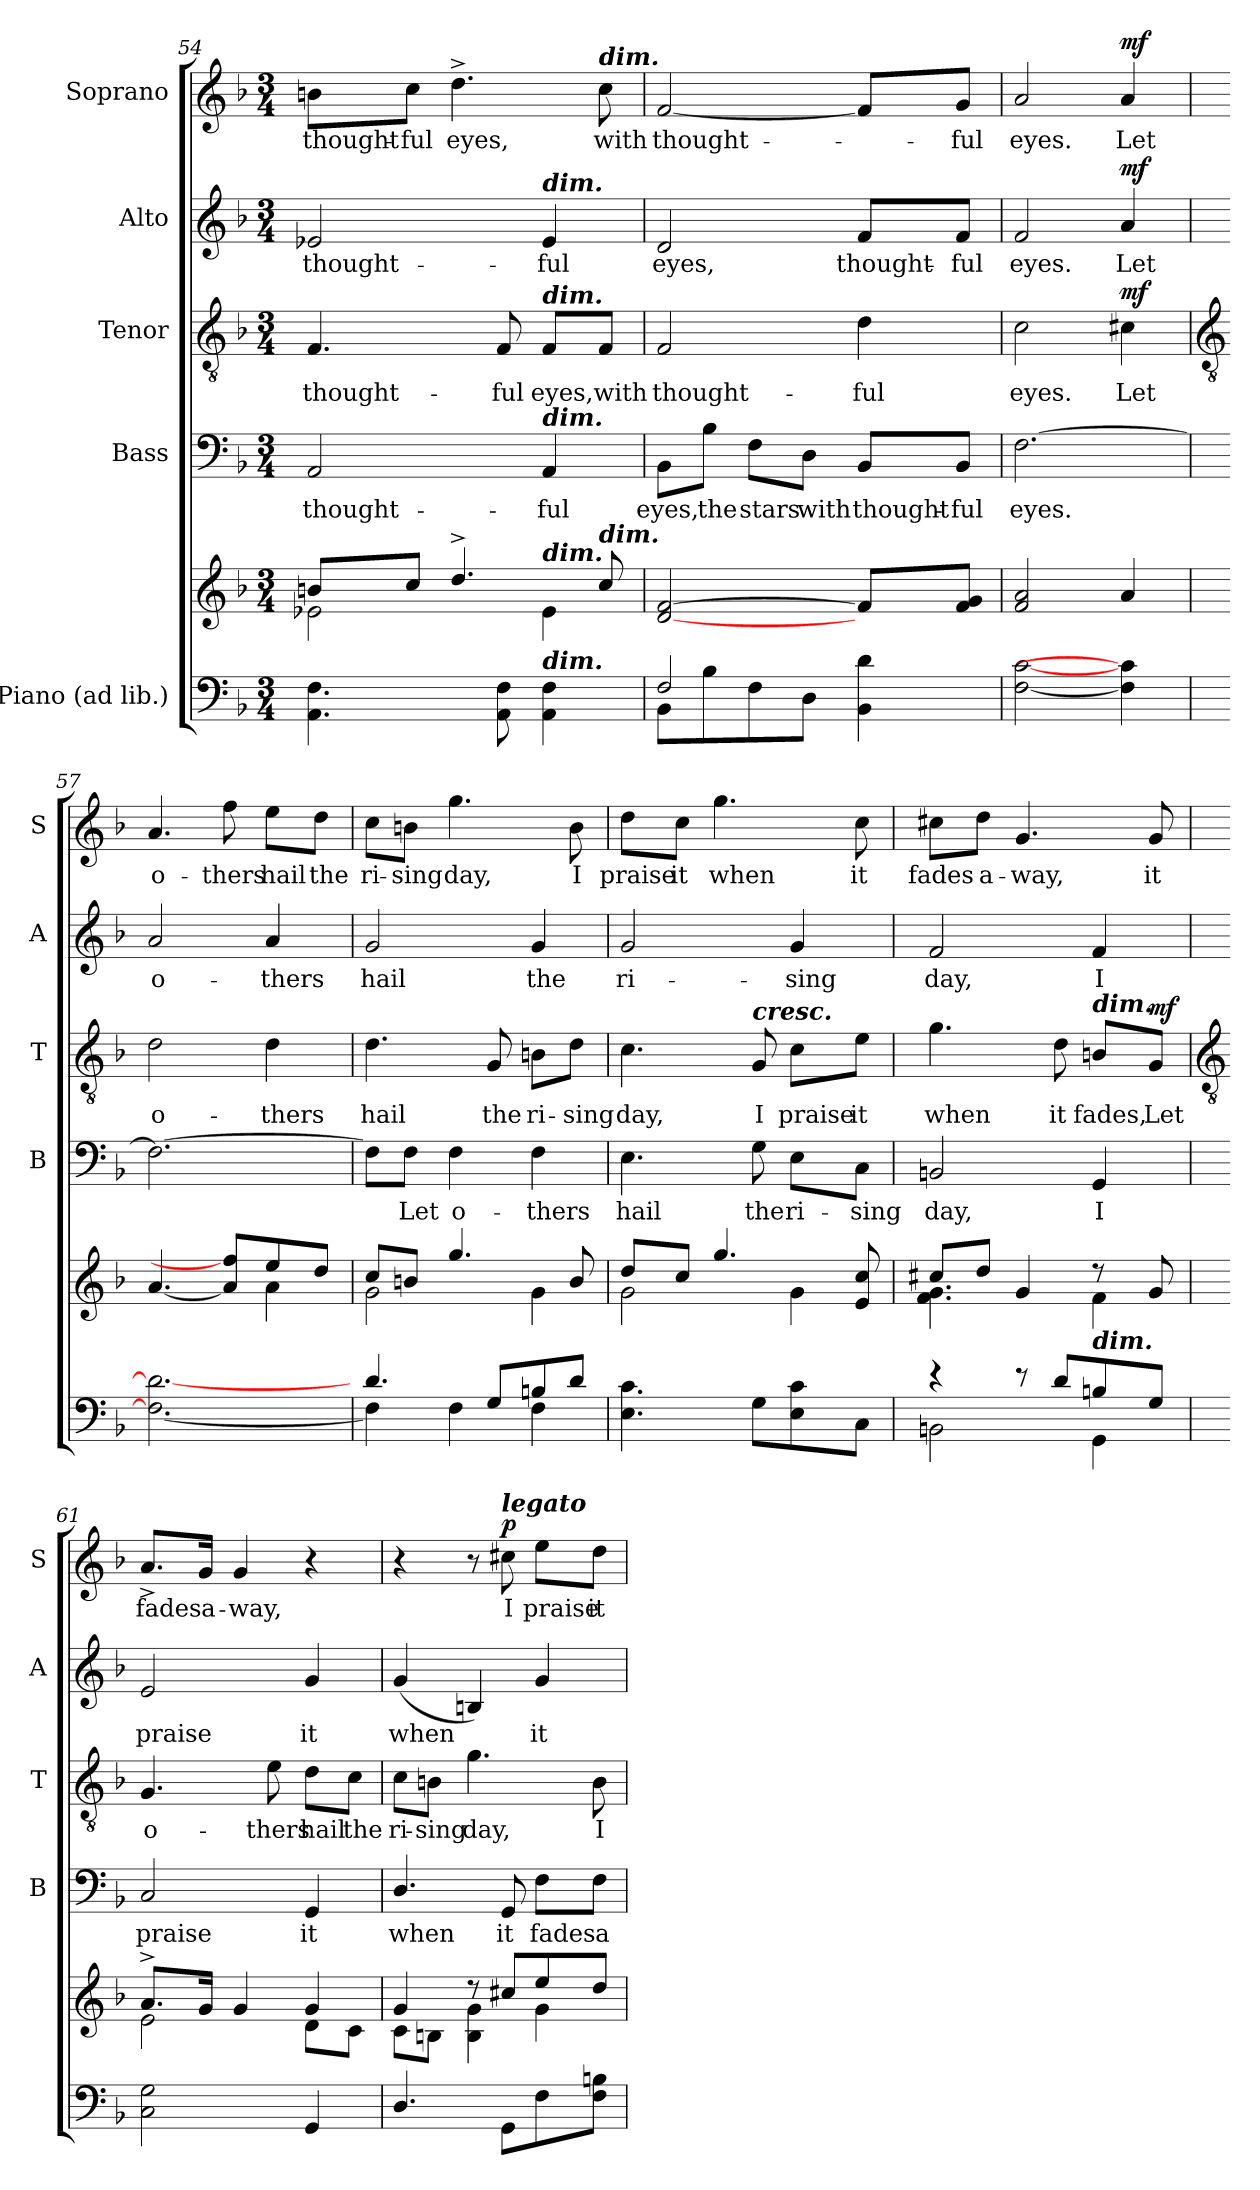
**kern	**kern	**dynam	**kern	**text	**kern	**text	**dynam	**kern	**text	**dynam	**kern	**text	**dynam
*part5	*part5	*part5	*part4	*part4	*part3	*part3	*part3	*part2	*part2	*part2	*part1	*part1	*part1
*staff6	*staff5	*staff5/6	*staff4	*staff4	*staff3	*staff3	*staff3	*staff2	*staff2	*staff2	*staff1	*staff1	*staff1
*I"Piano (ad lib.)	*	*	*I"Bass	*	*I"Tenor	*	*	*I"Alto	*	*	*I"Soprano	*	*
*	*	*	*I'B	*	*I'T	*	*	*I'A	*	*	*I'S	*	*
*clefF4	*clefG2	*	*clefF4	*	*clefGv2	*	*	*clefG2	*	*	*clefG2	*	*
*k[b-]	*k[b-]	*	*k[b-]	*	*k[b-]	*	*	*k[b-]	*	*	*k[b-]	*	*
*F:	*F:	*	*F:	*	*F:	*	*	*F:	*	*	*F:	*	*
*M3/4	*M3/4	*	*M3/4	*	*M3/4	*	*	*M3/4	*	*	*M3/4	*	*
=54	=54	=54	=54	=54	=54	=54	=54	=54	=54	=54	=54	=54	=54
*^	*^	*	*	*	*	*	*	*	*	*	*	*	*
!	!	!	!	!	!	!LO:LY:b	!	!LO:LY:b	!	!	!LO:LY:b	!	!	!LO:LY:b	!
2.ryy	4.AA\ 4.F\	8bn/L	2e-X\	.	2AA	thought-	4.F	thought-	.	2e-X	thought-	.	8bn\L	thought-	.
!	!	!	!	!	!	!	!	!	!	!	!	!	!	!LO:LY:b	!
.	.	8cc/J	.	.	.	.	.	.	.	.	.	.	8cc\J	-ful	.
!	!	!	!	!	!	!	!	!	!	!	!	!	!	!LO:LY:b	!
.	.	4.dd^/	.	.	.	.	.	.	.	.	.	.	4.dd^	eyes,	.
!	!	!	!	!	!	!	!	!LO:LY:b	!	!	!	!	!	!	!
.	8AA\ 8F\	.	.	.	.	.	8F	-ful	.	.	.	.	.	.	.
!	!	!	!	!	!	!	!	!	!	!LO:TX:a:Bi:t=dim.	!	!	!	!	!
!	!	!	!	!	!	!	!LO:TX:a:Bi:t=dim.	!	!	!	!	!	!	!	!
!	!	!	!	!	!LO:TX:a:Bi:t=dim.	!	!	!	!	!	!	!	!	!	!
!	!	!	!LO:TX:a:Bi:t=dim.	!	!	!	!	!	!	!	!	!	!	!	!
!	!LO:TX:a:Bi:t=dim.	!	!	!	!	!	!	!	!	!	!	!	!	!	!
!	!	!	!	!	!	!LO:LY:b	!	!LO:LY:b	!	!	!LO:LY:b	!	!	!	!
.	4AA\ 4F\	.	4e-\	.	4AA	-ful	8F/L	eyes,	.	4e-	-ful	.	.	.	.
!	!	!	!	!	!	!	!	!	!	!	!	!	!LO:TX:a:Bi:t=dim.	!	!
!	!	!LO:TX:a:Bi:t=dim.	!	!	!	!	!	!	!	!	!	!	!	!	!
!	!	!	!	!	!	!	!	!LO:LY:b	!	!	!	!	!	!LO:LY:b	!
.	.	8cc/	.	.	.	.	8F/J	with	.	.	.	.	8cc	with	.
=55	=55	=55	=55	=55	=55	=55	=55	=55	=55	=55	=55	=55	=55	=55	=55
!	!	!	!	!	!	!LO:LY:b	!	!LO:LY:b	!	!	!LO:LY:b	!	!	!LO:LY:b	!
2F/	8BB-\L	[2d/ [2f/	2ryy	.	8BB-\L	eyes,	2F	thought-	.	2d	eyes,	.	[2f	thought-	.
!	!	!	!	!	!	!LO:LY:b	!	!	!	!	!	!	!	!	!
.	8B-\	.	.	.	8B-\J	the	.	.	.	.	.	.	.	.	.
!	!	!	!	!	!	!LO:LY:b	!	!	!	!	!	!	!	!	!
.	8F\	.	.	.	8F\L	stars	.	.	.	.	.	.	.	.	.
!	!	!	!	!	!	!LO:LY:b	!	!	!	!	!	!	!	!	!
.	8D/J	.	.	.	8D\J	with	.	.	.	.	.	.	.	.	.
!	!	!	!	!	!	!LO:LY:b	!	!LO:LY:b	!	!	!LO:LY:b	!	!	!	!
4ryy	4BB-\ 4d\	8f/L]	8ryy	.	8BB-/L	thought-	4d	-ful	.	8f/L	thought-	.	8f/L]	.	.
!	!	!	!	!	!	!LO:LY:b	!	!	!	!	!LO:LY:b	!	!	!LO:LY:b	!
.	.	8f/ 8g/J	8ryy	.	8BB-/J	-ful	.	.	.	8f/J	-ful	.	8g/J	ful	.
=56	=56	=56	=56	=56	=56	=56	=56	=56	=56	=56	=56	=56	=56	=56	=56
!	!	!	!	!	!	!LO:LY:b	!	!LO:LY:b	!	!	!LO:LY:b	!	!	!LO:LY:b	!
2.ryy	[2F\ [2c\	2f/ 2a/	2.ryy	.	[2.F	eyes.	2c	eyes.	.	2f	eyes.	.	2a	eyes.	.
!	!	!	!	!LO:DY:b=2	!	!	!	!LO:LY:b	!	!	!LO:LY:b	!	!	!LO:LY:b	!
!	!	!	!	!LO:DY:n=1:b	!	!	!	!	!LO:DY:b	!	!	!LO:DY:b	!	!	!LO:DY:b
.	4F\] 4c#\]	4a/	.	mf mf	.	.	4c#X	Let	mf	4a	Let	mf	4a	Let	mf
!!LO:LB:g=z
=57	=57	=57	=57	=57	=57	=57	=57	=57	=57	=57	=57	=57	=57	=57	=57
*	*	*	*	*	*	*	*clefGv2	*	*	*	*	*	*	*	*
!	!	!	!	!	!	!	!	!LO:LY:b	!	!	!LO:LY:b	!	!	!LO:LY:b	!
2.ryy	2.F\_ 2.d\_	[4.a/	2ryy	.	2.F_	.	2d	o-	.	2a	o-	.	4.a	o-	.
!	!	!	!	!	!	!	!	!	!	!	!	!	!	!LO:LY:b	!
.	.	8a/] 8ff/]L	.	.	.	.	.	.	.	.	.	.	8ff	-thers	.
!	!	!	!	!	!	!	!	!LO:LY:b	!	!	!LO:LY:b	!	!	!LO:LY:b	!
.	.	8ee/	4a\	.	.	.	4d	-thers	.	4a	-thers	.	8ee\L	hail	.
!	!	!	!	!	!	!	!	!	!	!	!	!	!	!LO:LY:b	!
.	.	8dd/J	.	.	.	.	.	.	.	.	.	.	8dd\J	the	.
=58	=58	=58	=58	=58	=58	=58	=58	=58	=58	=58	=58	=58	=58	=58	=58
!	!	!	!	!	!	!	!	!LO:LY:b	!	!	!LO:LY:b	!	!	!LO:LY:b	!
4.d/	4F\]	8cc/L	2g\	.	8F\L]	.	4.d	hail	.	2g	hail	.	8cc\L	ri-	.
!	!	!	!	!	!	!LO:LY:b	!	!	!	!	!	!	!	!LO:LY:b	!
.	.	8bn/J	.	.	8F\J	Let	.	.	.	.	.	.	8bn\J	-sing	.
!	!	!	!	!	!	!LO:LY:b	!	!	!	!	!	!	!	!LO:LY:b	!
.	4F\	4.gg/	.	.	4F	o-	.	.	.	.	.	.	4.gg	day,	.
!	!	!	!	!	!	!	!	!LO:LY:b	!	!	!	!	!	!	!
8G/L	.	.	.	.	.	.	8G	the	.	.	.	.	.	.	.
!	!	!	!	!	!	!LO:LY:b	!	!LO:LY:b	!	!	!LO:LY:b	!	!	!	!
8Bn/	4F\	.	4g\	.	4F	-thers	8Bn\L	ri-	.	4g	the	.	.	.	.
!	!	!	!	!	!	!	!	!LO:LY:b	!	!	!	!	!	!LO:LY:b	!
8d/J	.	8b/	.	.	.	.	8d\J	-sing	.	.	.	.	8b	I	.
=59	=59	=59	=59	=59	=59	=59	=59	=59	=59	=59	=59	=59	=59	=59	=59
!	!	!	!	!	!	!LO:LY:b	!	!LO:LY:b	!	!	!LO:LY:b	!	!	!LO:LY:b	!
2.ryy	4.E\ 4.c\	8dd/L	2g\	.	4.E	hail	4.c	day,	.	2g	ri-	.	8dd\L	praise	.
!	!	!	!	!	!	!	!	!	!	!	!	!	!	!LO:LY:b	!
.	.	8cc/J	.	.	.	.	.	.	.	.	.	.	8cc\J	it	.
!	!	!	!	!	!	!	!	!	!	!	!	!	!	!LO:LY:b	!
.	.	4.gg/	.	.	.	.	.	.	.	.	.	.	4.gg	when	.
!	!	!	!	!	!	!	!LO:TX:a:Bi:t=cresc.	!	!	!	!	!	!	!	!
!	!	!	!	!	!	!LO:LY:b	!	!LO:LY:b	!	!	!	!	!	!	!
.	8G\L	.	.	.	8G	the	8G	I	.	.	.	.	.	.	.
!	!	!	!	!	!	!LO:LY:b	!	!LO:LY:b	!	!	!LO:LY:b	!	!	!	!
.	8E\ 8c\	.	4g\	.	8E\L	ri-	8c\L	praise	.	4g	-sing	.	.	.	.
!	!	!	!	!	!	!LO:LY:b	!	!LO:LY:b	!	!	!	!	!	!LO:LY:b	!
.	8C\J	8e/ 8cc/	.	.	8C\J	-sing	8e\J	it	.	.	.	.	8cc	it	.
=60	=60	=60	=60	=60	=60	=60	=60	=60	=60	=60	=60	=60	=60	=60	=60
!	!	!	!	!	!	!LO:LY:b	!	!LO:LY:b	!	!	!LO:LY:b	!	!	!LO:LY:b	!
4r	2BBn\	8cc#X/L	4.f\ 4.g\	.	2BBn	day,	4.g	when	.	2f	day,	.	8cc#X\L	fades	.
!	!	!	!	!	!	!	!	!	!	!	!	!	!	!LO:LY:b	!
.	.	8dd/J	.	.	.	.	.	.	.	.	.	.	8dd\J	a-	.
!	!	!	!	!	!	!	!	!	!	!	!	!	!	!LO:LY:b	!
8r	.	4g/	.	.	.	.	.	.	.	.	.	.	4.g	-way,	.
!	!	!	!	!	!	!	!	!LO:LY:b	!	!	!	!	!	!	!
8d/L	.	.	8ryy	.	.	.	8d	it	.	.	.	.	.	.	.
!	!	!	!	!	!	!	!LO:TX:a:Bi:t=dim.	!	!	!	!	!	!	!	!
!LO:TX:a:Bi:t=dim.	!	!	!	!	!	!	!	!	!	!	!	!	!	!	!
!	!	!	!	!	!	!LO:LY:b	!	!LO:LY:b	!	!	!LO:LY:b	!	!	!	!
8Bn/	4GG\	8r	4f\	.	4GG	I	8Bn/L	fades,	.	4f	I	.	.	.	.
!	!	!	!	!	!	!	!	!LO:LY:b	!LO:DY:b	!	!	!	!	!LO:LY:b	!
8G/J	.	8g/	.	.	.	.	8G/J	Let	mf	.	.	.	8g	it	.
!!LO:LB:g=z
=61	=61	=61	=61	=61	=61	=61	=61	=61	=61	=61	=61	=61	=61	=61	=61
*	*	*	*	*	*	*	*clefGv2	*	*	*	*	*	*	*	*
!	!	!	!	!	!	!LO:LY:b	!	!LO:LY:b	!	!	!LO:LY:b	!	!	!LO:LY:b	!
2.ryy	2C\ 2G\	8.a^/L	2e\	.	2C	praise	4.G	o-	.	2e	praise	.	8.a^/L	fades	.
!	!	!	!	!	!	!	!	!	!	!	!	!	!	!LO:LY:b	!
.	.	16g/J	.	.	.	.	.	.	.	.	.	.	16g/Jk	a-	.
!	!	!	!	!	!	!	!	!	!	!	!	!	!	!LO:LY:b	!
.	.	4g/	.	.	.	.	.	.	.	.	.	.	4g	-way,	.
!	!	!	!	!	!	!	!	!LO:LY:b	!	!	!	!	!	!	!
.	.	.	.	.	.	.	8e	-thers	.	.	.	.	.	.	.
!	!	!	!	!	!	!LO:LY:b	!	!LO:LY:b	!	!	!LO:LY:b	!	!	!	!
.	4GG/	4g/	8d\L	.	4GG	it	8d\L	hail	.	4g	it	.	4r	.	.
!	!	!	!	!	!	!	!	!LO:LY:b	!	!	!	!	!	!	!
.	.	.	8c\J	.	.	.	8c\J	the	.	.	.	.	.	.	.
=62	=62	=62	=62	=62	=62	=62	=62	=62	=62	=62	=62	=62	=62	=62	=62
!	!	!	!	!	!	!LO:LY:b	!	!LO:LY:b	!	!	!LO:LY:b	!	!	!	!
2.ryy	4.D/	4g/	8c\L	.	4.D/	when	8c\L	ri-	.	(<4g	when	.	4r	.	.
!	!	!	!	!	!	!	!	!LO:LY:b	!	!	!	!	!	!	!
.	.	.	8Bn\J	.	.	.	8Bn\J	-sing	.	.	.	.	.	.	.
!	!	!	!	!	!	!	!	!LO:LY:b	!	!	!	!	!	!	!
.	.	8r	4B\ 4g\	.	.	.	4.g	day,	.	4Bn)	.	.	8r	.	.
!	!	!	!	!	!	!	!	!	!	!	!	!	!LO:TX:a:Bi:t=legato	!	!
!	!	!	!	!	!	!LO:LY:b	!	!	!	!	!	!	!	!LO:LY:b	!LO:DY:b
.	8GG\L	8cc#X/L	.	.	8GG	it	.	.	.	.	.	.	8cc#X	I	p
!	!	!	!	!	!	!LO:LY:b	!	!	!	!	!LO:LY:b	!	!	!LO:LY:b	!
.	8F\	8ee/	4g\	.	8F\L	fades	.	.	.	4g	it	.	8ee\L	praise	.
!	!	!	!	!	!	!LO:LY:b	!	!LO:LY:b	!	!	!	!	!	!LO:LY:b	!
.	8F\ 8Bn\J	8dd/J	.	.	8F\J	a-	8B	I	.	.	.	.	8dd\J	it	.
*v	*v	*	*	*	*	*	*	*	*	*	*	*	*	*	*
*	*v	*v	*	*	*	*	*	*	*	*	*	*	*	*
=	=	=	=	=	=	=	=	=	=	=	=	=	=
*-	*-	*-	*-	*-	*-	*-	*-	*-	*-	*-	*-	*-	*-
